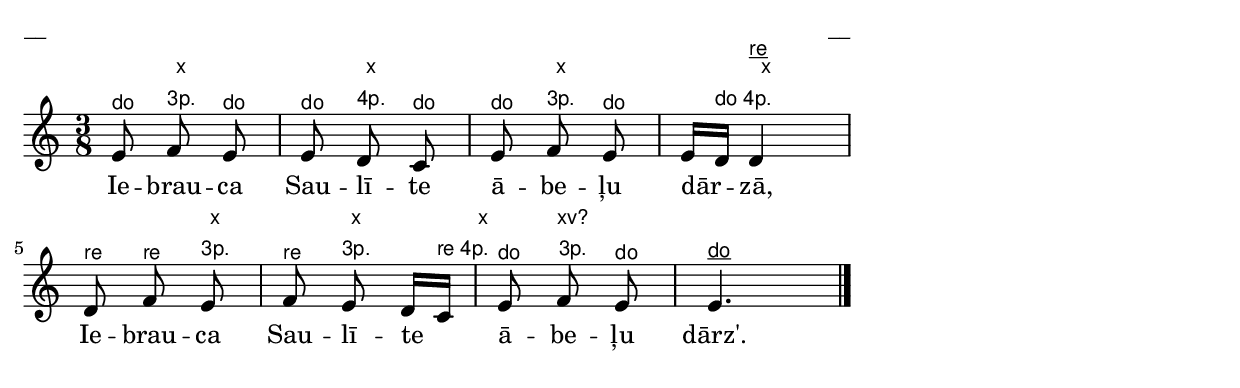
\version "2.13.16"
%\header {
%    title = "Iebrauca saulīte ābeļu dārzā"
%}
% F/g "Laiva", rokraksts - dzeltena_mape.pdf, p.22
\paper {
line-width = 14\cm
left-margin = 0.4\cm
between-system-padding = 0.1\cm
between-system-space = 0.1\cm
}
\layout {
indent = #0
ragged-last = ##f
}


voiceA = \relative c' {
\time 3/8
\clef "treble"
\key c \major
\override Voice.TextScript #'font-family = #'sans
\override Voice.TextScript #'font-size = #-1

e8^"do" f^\markup{\center-column{ x 3p. }} e^"do" | 
e8^"do" d^\markup{\center-column{x 4p.}} c^"do" | 
e8^"do" f^\markup{\center-column{x 3p.}} e^"do" | 
e16[ d]^\markup{\right-column{x "do 4p."}} d4^\markup{\underline "re"} \break

d8^"re" f^"re" e^\markup{\center-column{x 3p.}} | 
f8^"re" e^\markup{\center-column{x 3p.}} d16[ c]^\markup{\right-column{x "re 4p."}} | 
e8^"do" f^\markup{\center-column{xv? 3p.}} e^"do" | 
e4.^\markup{\underline "do"} 
\bar "|."
}



lyricA = \lyricmode {
Ie -- brau -- ca Sau -- lī -- te ā -- be -- ļu dār -- zā, 
Ie -- brau -- ca Sau -- lī -- te ā -- be -- ļu dārz'.
} 



fullScore = <<
\new Staff {
<<
\new Voice = "voiceA" { \oneVoice \autoBeamOff \voiceA }
\lyricsto "voiceA" \new Lyrics \lyricA
>>
}
>>

\score {
\fullScore
\header { piece = "__" opus = "__" }
}
\markup { \with-color #(x11-color 'white) \sans \smaller "__" }
\score {
\unfoldRepeats
\fullScore
\midi {
\context { \Staff \remove "Staff_performer" }
\context { \Voice \consists "Staff_performer" }
}
}


